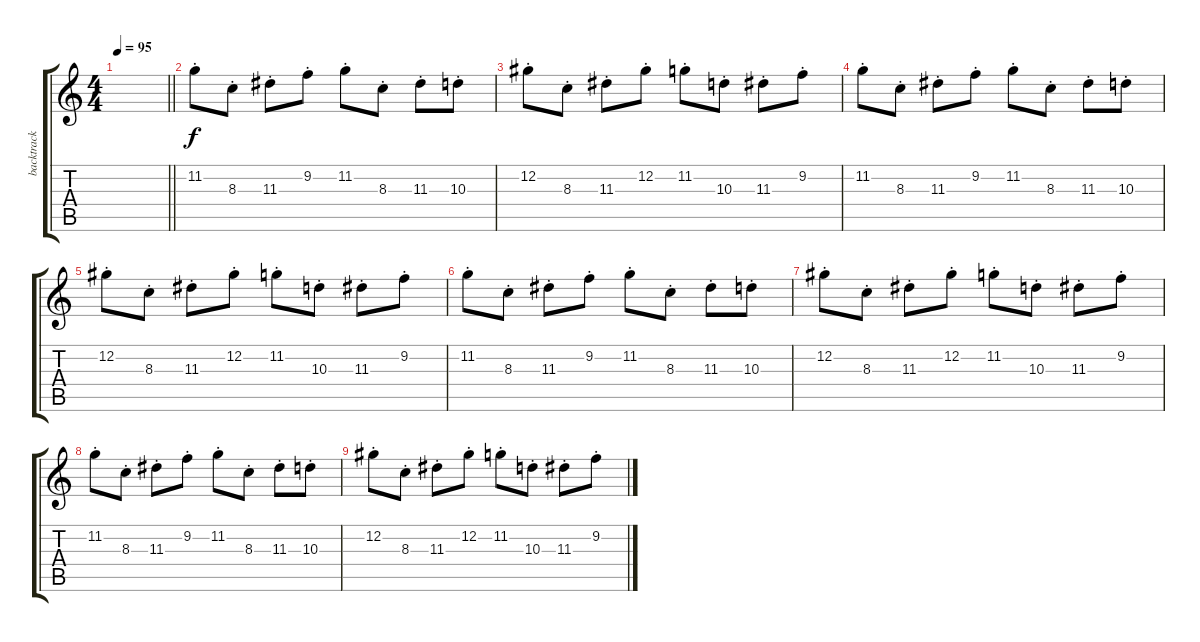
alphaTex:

\track ("backtrack" "backtrack") {instrument distortionguitar}
\staff {score tabs}
\tuning (Db4 Ab3 E3 B2 Gb2 B1) {hide}
\ts (4 4)
\tempo 95
\clef g2
\barLineRight lightlight
\ks c
|
11.2{st}.8 8.3{st}.8 11.3{st}.8 9.2{st}.8 11.2{st}.8 8.3{st}.8 11.3{st}.8 10.3{st}.8 |
12.2{st}.8 8.3{st}.8 11.3{st}.8 12.2{st}.8 11.2{st}.8 10.3{st}.8 11.3{st}.8 9.2{st}.8 |
11.2{st}.8 8.3{st}.8 11.3{st}.8 9.2{st}.8 11.2{st}.8 8.3{st}.8 11.3{st}.8 10.3{st}.8 |
12.2{st}.8 8.3{st}.8 11.3{st}.8 12.2{st}.8 11.2{st}.8 10.3{st}.8 11.3{st}.8 9.2{st}.8 |
11.2{st}.8 8.3{st}.8 11.3{st}.8 9.2{st}.8 11.2{st}.8 8.3{st}.8 11.3{st}.8 10.3{st}.8 |
12.2{st}.8 8.3{st}.8 11.3{st}.8 12.2{st}.8 11.2{st}.8 10.3{st}.8 11.3{st}.8 9.2{st}.8 |
11.2{st}.8 8.3{st}.8 11.3{st}.8 9.2{st}.8 11.2{st}.8 8.3{st}.8 11.3{st}.8 10.3{st}.8 |
12.2{st}.8 8.3{st}.8 11.3{st}.8 12.2{st}.8 11.2{st}.8 10.3{st}.8 11.3{st}.8 9.2{st}.8
